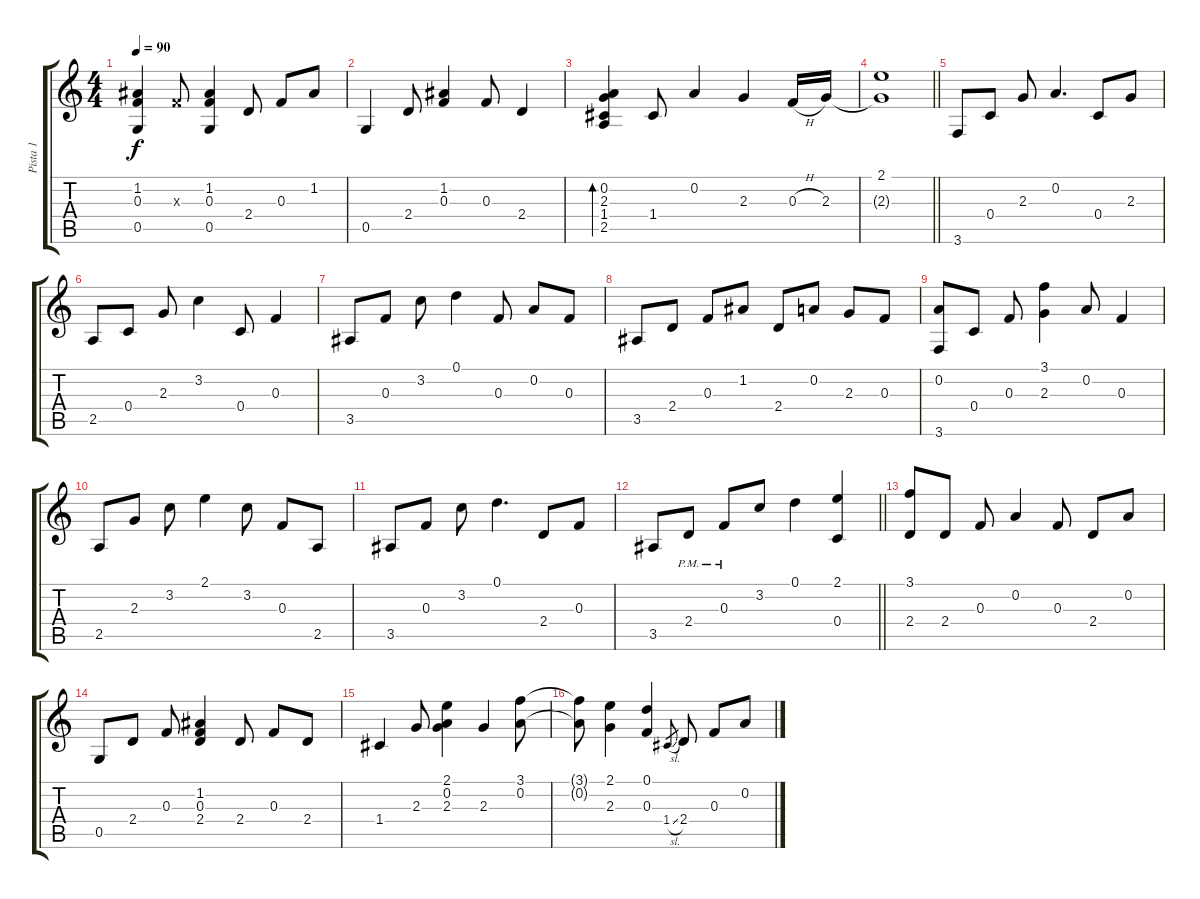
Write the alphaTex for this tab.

\track ("Pista 1" "Pista 1") {instrument acousticguitarsteel}
\staff {score tabs}
\tuning (D4 A3 F3 C3 G2 D2) {hide}
\ts (4 4)
\tempo 90
\clef g2
\ks c
(1.2 0.3 0.5).4{dy f} 0.3{x}.8 (1.2 0.3 0.5).4 2.4.8 0.3.8 1.2.8 |
0.5.4 2.4.8 (1.2 0.3).4 0.3.8 2.4.4 |
(0.2 2.3 1.4 2.5).4{bd 60} 1.4.8 0.2.4 2.3.4 0.3{h}.16 2.3.16 |
\barLineRight lightlight
(2.1 2.3{t}).1 |
3.6.8 0.4.8 2.3.8 0.2.4{d} 0.4.8 2.3.8 |
2.5.8 0.4.8 2.3.8 3.2.4 0.4.8 0.3.4 |
3.5.8 0.3.8 3.2.8 0.1.4 0.3.8 0.2.8 0.3.8 |
3.5.8 2.4.8 0.3.8 1.2.8 2.4.8 0.2.8 2.3.8 0.3.8 |
(0.2 3.6).8 0.4.8 0.3.8 (3.1 2.3).4 0.2.8 0.3.4 |
2.5.8 2.3.8 3.2.8 2.1.4 3.2.8 0.3.8 2.5.8 |
3.5.8 0.3.8 3.2.8 0.1.4{d} 2.4.8 0.3.8 |
\barLineRight lightlight
3.5.8 2.4{pm}.8 0.3{pm}.8 3.2.8 0.1.4 (2.1 0.4).4 |
(3.1 2.4).8 2.4.8 0.3.8 0.2.4 0.3.8 2.4.8 0.2.8 |
0.5.8 2.4.8 0.3.8 (1.2 0.3 2.4).4 2.4.8 0.3.8 2.4.8 |
1.4.4 2.3.8 (2.1 0.2 2.3).4 2.3.4 (3.1 0.2).8 |
(3.1{t} 0.2{t}).8 (2.1 2.3).4 (0.1 0.3).4 1.4{sl}.8{gr} 2.4.8 0.3.8 0.2.8
